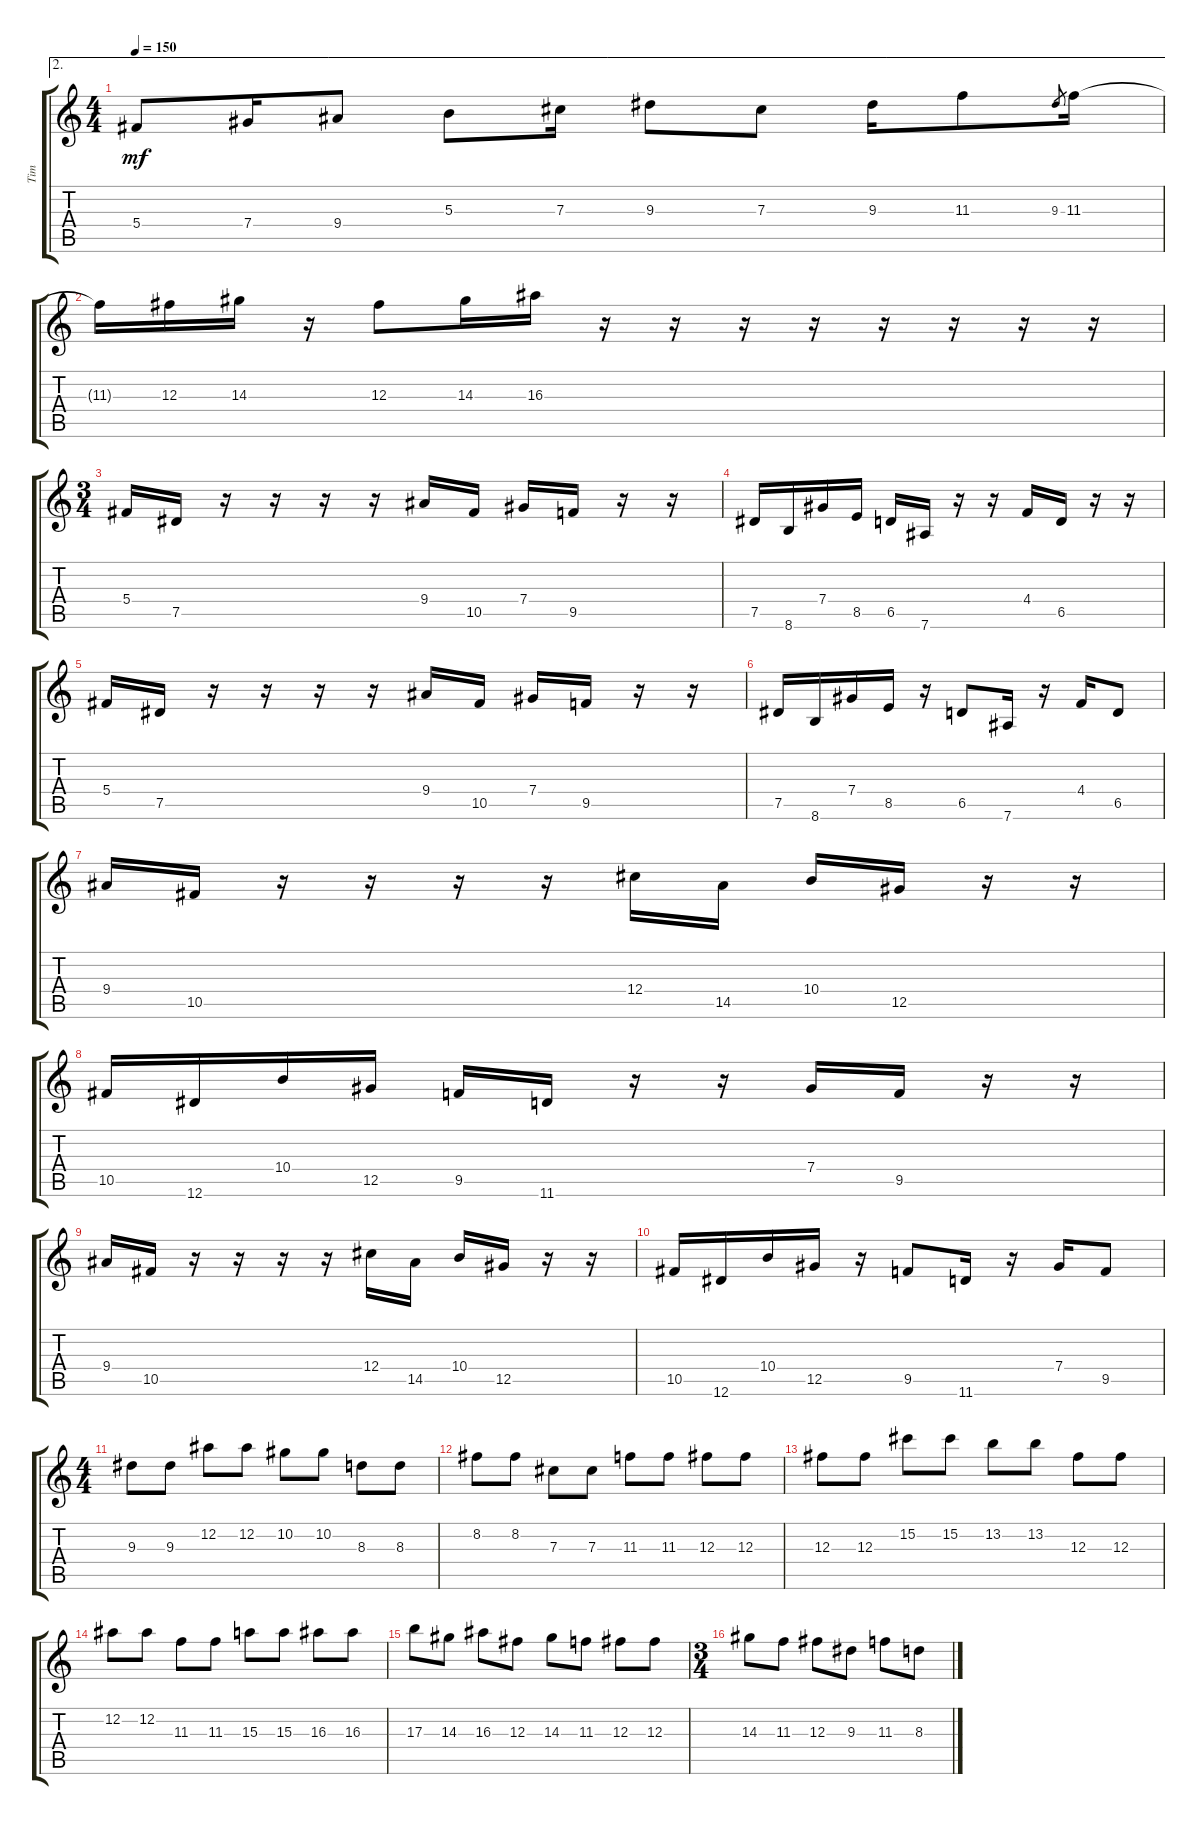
\track ("Tim" "Tim") {instrument distortionguitar}
\staff {score tabs}
\tuning (Eb4 Bb3 Gb3 Db3 Ab2 Eb2) {hide}
\ae 2
\ts (4 4)
\tempo 150
\clef g2
\ks c
5.4.8{dy mf} 7.4.16 9.4.8 5.3.8 7.3.16 9.3.8 7.3.8 9.3.16 11.3.8 9.3.8{gr} 11.3.16 |
11.3{t}.16 12.3.16 14.3.16 r.16 12.3.8 14.3.16 16.3.16 r.16 r.16 r.16 r.16 r.16 r.16 r.16 r.16 |
\ts (3 4)
5.4.16 7.5.16 r.16 r.16 r.16 r.16 9.4.16 10.5.16 7.4.16 9.5.16 r.16 r.16 |
7.5.16 8.6.16 7.4.16 8.5.16 6.5.16 7.6.16 r.16 r.16 4.4.16 6.5.16 r.16 r.16 |
5.4.16 7.5.16 r.16 r.16 r.16 r.16 9.4.16 10.5.16 7.4.16 9.5.16 r.16 r.16 |
7.5.16 8.6.16 7.4.16 8.5.16 r.16 6.5.8 7.6.16 r.16 4.4.16 6.5.8 |
9.4.16 10.5.16 r.16 r.16 r.16 r.16 12.4.16 14.5.16 10.4.16 12.5.16 r.16 r.16 |
10.5.16 12.6.16 10.4.16 12.5.16 9.5.16 11.6.16 r.16 r.16 7.4.16 9.5.16 r.16 r.16 |
9.4.16 10.5.16 r.16 r.16 r.16 r.16 12.4.16 14.5.16 10.4.16 12.5.16 r.16 r.16 |
10.5.16 12.6.16 10.4.16 12.5.16 r.16 9.5.8 11.6.16 r.16 7.4.16 9.5.8 |
\ts (4 4)
9.3.8 9.3.8 12.2.8 12.2.8 10.2.8 10.2.8 8.3.8 8.3.8 |
8.2.8 8.2.8 7.3.8 7.3.8 11.3.8 11.3.8 12.3.8 12.3.8 |
12.3.8 12.3.8 15.2.8 15.2.8 13.2.8 13.2.8 12.3.8 12.3.8 |
12.2.8 12.2.8 11.3.8 11.3.8 15.3.8 15.3.8 16.3.8 16.3.8 |
17.3.8 14.3.8 16.3.8 12.3.8 14.3.8 11.3.8 12.3.8 12.3.8 |
\ts (3 4)
14.3.8 11.3.8 12.3.8 9.3.8 11.3.8 8.3.8
